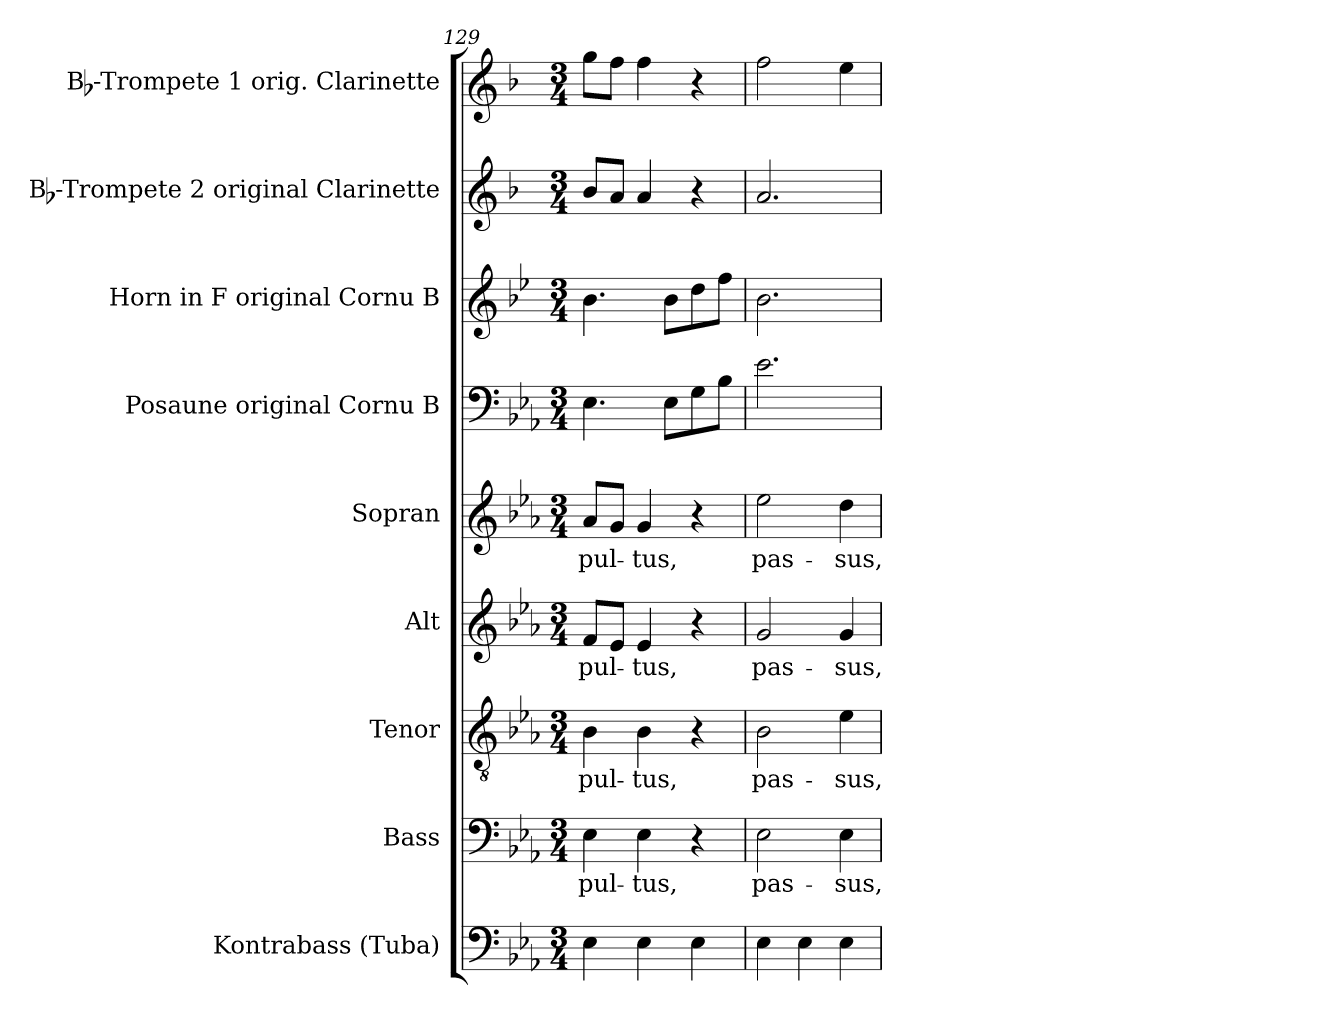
**kern	**kern	**text	**kern	**text	**kern	**text	**kern	**text	**kern	**kern	**kern	**kern
*part9	*part8	*part8	*part7	*part7	*part6	*part6	*part5	*part5	*part4	*part3	*part2	*part1
*staff9	*staff8	*staff8	*staff7	*staff7	*staff6	*staff6	*staff5	*staff5	*staff4	*staff3	*staff2	*staff1
*I"Kontrabass (Tuba)	*I"Bass	*	*I"Tenor	*	*I"Alt	*	*I"Sopran	*	*I"Posaune original Cornu B	*I"Horn in F original Cornu B	*I"Bb-Trompete 2 original Clarinette	*I"Bb-Trompete 1 orig. Clarinette
*I'Kb.	*I'B.	*	*I'T.	*	*I'A.	*	*I'S.	*	*I'Pos.	*I'Hrn.	*I'Bb Trp. 2	*I'Bb Trp. 1
!!LO:PB:g=z
*clefF4	*clefF4	*	*clefGv2	*	*clefG2	*	*clefG2	*	*clefF4	*clefG2	*clefG2	*clefG2
*ITrd7c12	*	*	*	*	*	*	*	*	*	*ITrd4c7	*ITrd1c2	*ITrd1c2
*k[b-e-a-]	*k[b-e-a-]	*	*k[b-e-a-]	*	*k[b-e-a-]	*	*k[b-e-a-]	*	*k[b-e-a-]	*k[b-e-a-]	*k[b-e-a-]	*k[b-e-a-]
*E-:	*E-:	*	*E-:	*	*E-:	*	*E-:	*	*E-:	*E-:	*E-:	*E-:
*M3/4	*M3/4	*	*M3/4	*	*M3/4	*	*M3/4	*	*M3/4	*M3/4	*M3/4	*M3/4
=129	=129	=129	=129	=129	=129	=129	=129	=129	=129	=129	=129	=129
!	!	!LO:LY:b	!	!LO:LY:b	!	!LO:LY:b	!	!LO:LY:b	!	!	!	!
4EE-\	4E-\	-pul-	4B-\	-pul-	8f/L	-pul-	8a-/L	-pul-	4.E-\	4.e-\	8a-/L	8ff\L
.	.	.	.	.	8e-/J	.	8g/J	.	.	.	8g/J	8ee-\J
!	!	!LO:LY:b	!	!LO:LY:b	!	!LO:LY:b	!	!LO:LY:b	!	!	!	!
4EE-\	4E-\	-tus,	4B-\	-tus,	4e-/	-tus,	4g/	-tus,	.	.	4g/	4ee-\
.	.	.	.	.	.	.	.	.	8E-\L	8e-\L	.	.
4EE-\	4r	.	4r	.	4r	.	4r	.	8G\	8g\	4r	4r
.	.	.	.	.	.	.	.	.	8B-\J	8b-\J	.	.
=130	=130	=130	=130	=130	=130	=130	=130	=130	=130	=130	=130	=130
!	!	!LO:LY:b	!	!LO:LY:b	!	!LO:LY:b	!	!LO:LY:b	!	!	!	!
4EE-\	2E-\	pas-	2B-\	pas-	2g/	pas-	2ee-\	pas-	2.e-\	2.e-\	2.g/	2ee-\
4EE-\	.	.	.	.	.	.	.	.	.	.	.	.
!	!	!LO:LY:b	!	!LO:LY:b	!	!LO:LY:b	!	!LO:LY:b	!	!	!	!
4EE-\	4E-\	-sus,	4e-\	-sus,	4g/	-sus,	4dd\	-sus,	.	.	.	4dd\
=	=	=	=	=	=	=	=	=	=	=	=	=
*-	*-	*-	*-	*-	*-	*-	*-	*-	*-	*-	*-	*-
